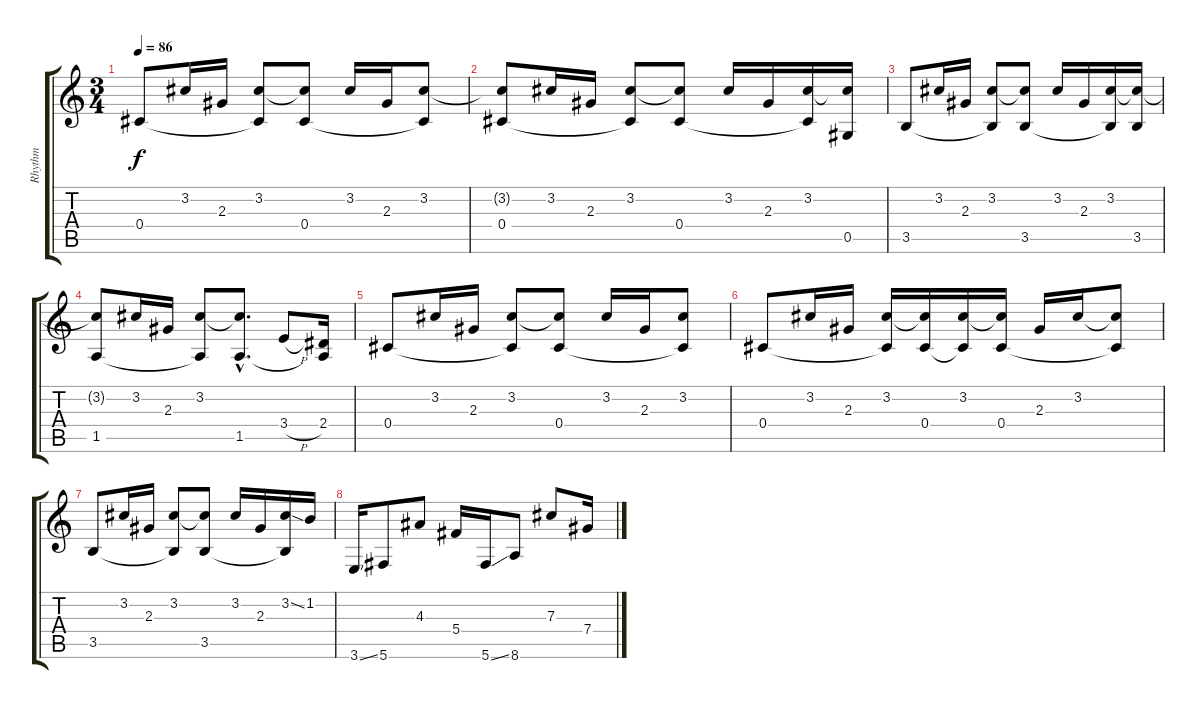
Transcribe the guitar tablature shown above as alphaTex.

\track ("Rhythm" "Rhythm") {instrument distortionguitar}
\staff {score tabs}
\tuning (Eb4 Bb3 Gb3 Db3 Ab2 Db2) {hide}
\ts (3 4)
\tempo 86
\clef g2
\ks c
0.4.8{dy f} 3.2.16 2.3.16 (3.2 0.4{t}).8 (3.2{t} 0.4).8 3.2.16 2.3.16 (3.2 0.4{t}).8 |
(3.2{t} 0.4).8 3.2.16 2.3.16 (3.2 0.4{t}).8 (3.2{t} 0.4).8 3.2.16 2.3.16 (3.2 0.4{t}).16 (3.2{t} 0.5).16 |
3.5.8 3.2.16 2.3.16 (3.2 3.5{t}).8 (3.2{t} 3.5).8 3.2.16 2.3.16 (3.2 3.5{t}).16 (3.2{t} 3.5).16 |
(3.2{t} 1.5).8 3.2.16 2.3.16 (3.2 1.5{t}).8 (3.2{hac t} 1.5{hac}).8{d} 3.4{h}.8 (2.4 1.5{t}).16 |
0.4.8 3.2.16 2.3.16 (3.2 0.4{t}).8 (3.2{t} 0.4).8 3.2.16 2.3.16 (3.2 0.4{t}).8 |
0.4.8 3.2.16 2.3.16 (3.2 0.4{t}).16 (3.2{t} 0.4).16 (3.2 0.4{t}).16 (3.2{t} 0.4).16 2.3.16 3.2.16 (3.2{t} 0.4{t}).8 |
3.5.8 3.2.16 2.3.16 (3.2 3.5{t}).8 (3.2{t} 3.5).8 3.2.16 2.3.16 (3.2{ss} 3.5{t}).16 1.2.16 |
3.6{ss}.16 5.6.8 4.3.8 5.4.16 5.6{ss}.16 8.6.8 7.3.8 7.4.16
